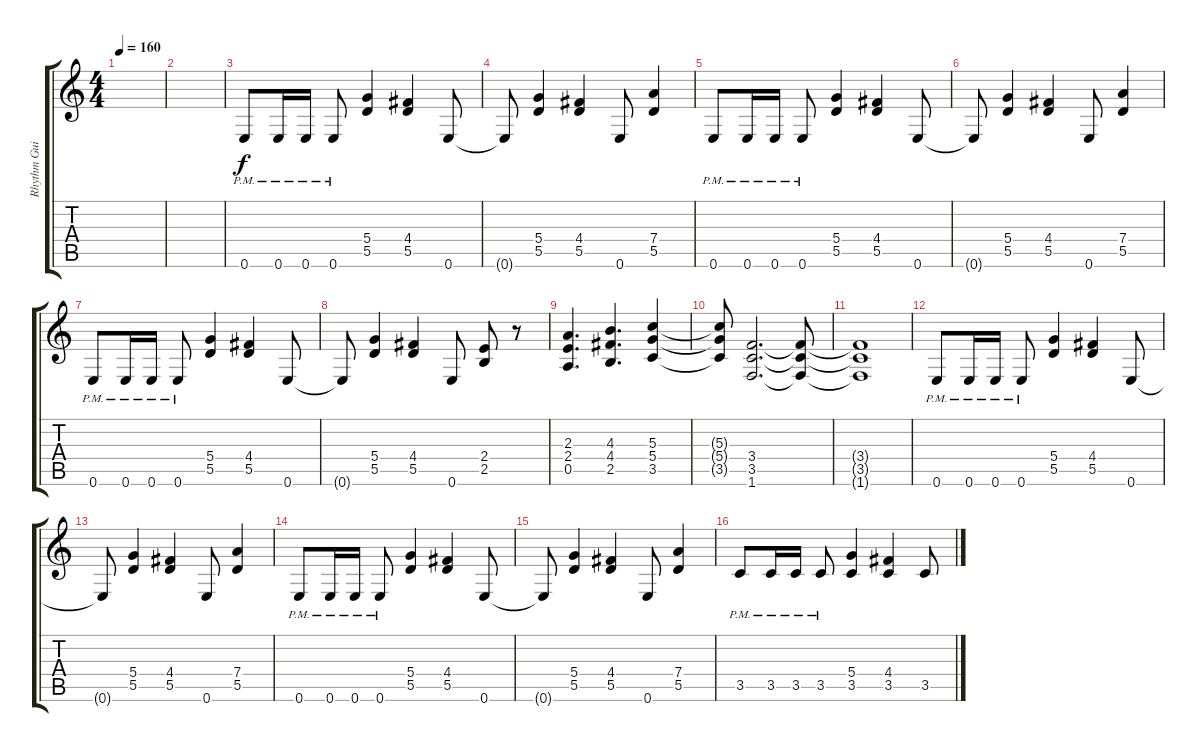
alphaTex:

\track ("Rhythm Guitar 1" "Rhythm Gui") {instrument distortionguitar}
\staff {score tabs}
\tuning (E4 B3 G3 D3 A2 E2) {hide}
\ts (4 4)
\tempo 160
\clef g2
\ks c
|
|
0.6{pm}.8 0.6{pm}.16 0.6{pm}.16 0.6{pm}.8 (5.4 5.5).4 (4.4 5.5).4 0.6.8 |
0.6{t}.8 (5.4 5.5).4 (4.4 5.5).4 0.6.8 (7.4 5.5).4 |
0.6{pm}.8 0.6{pm}.16 0.6{pm}.16 0.6{pm}.8 (5.4 5.5).4 (4.4 5.5).4 0.6.8 |
0.6{t}.8 (5.4 5.5).4 (4.4 5.5).4 0.6.8 (7.4 5.5).4 |
0.6{pm}.8 0.6{pm}.16 0.6{pm}.16 0.6{pm}.8 (5.4 5.5).4 (4.4 5.5).4 0.6.8 |
0.6{t}.8 (5.4 5.5).4 (4.4 5.5).4 0.6.8 (2.4 2.5).8 r.8 |
(2.3 2.4 0.5).4{d} (4.3 4.4 2.5).4{d} (5.3 5.4 3.5).4 |
(5.3{t} 5.4{t} 3.5{t}).8 (3.4 3.5 1.6).2{d} (3.4{t} 3.5{t} 1.6{t}).8 |
(3.4{t} 3.5{t} 1.6{t}).1 |
0.6{pm}.8 0.6{pm}.16 0.6{pm}.16 0.6{pm}.8 (5.4 5.5).4 (4.4 5.5).4 0.6.8 |
0.6{t}.8 (5.4 5.5).4 (4.4 5.5).4 0.6.8 (7.4 5.5).4 |
0.6{pm}.8 0.6{pm}.16 0.6{pm}.16 0.6{pm}.8 (5.4 5.5).4 (4.4 5.5).4 0.6.8 |
0.6{t}.8 (5.4 5.5).4 (4.4 5.5).4 0.6.8 (7.4 5.5).4 |
3.5{pm}.8 3.5{pm}.16 3.5{pm}.16 3.5{pm}.8 (5.4 3.5).4 (4.4 3.5).4 3.5.8
